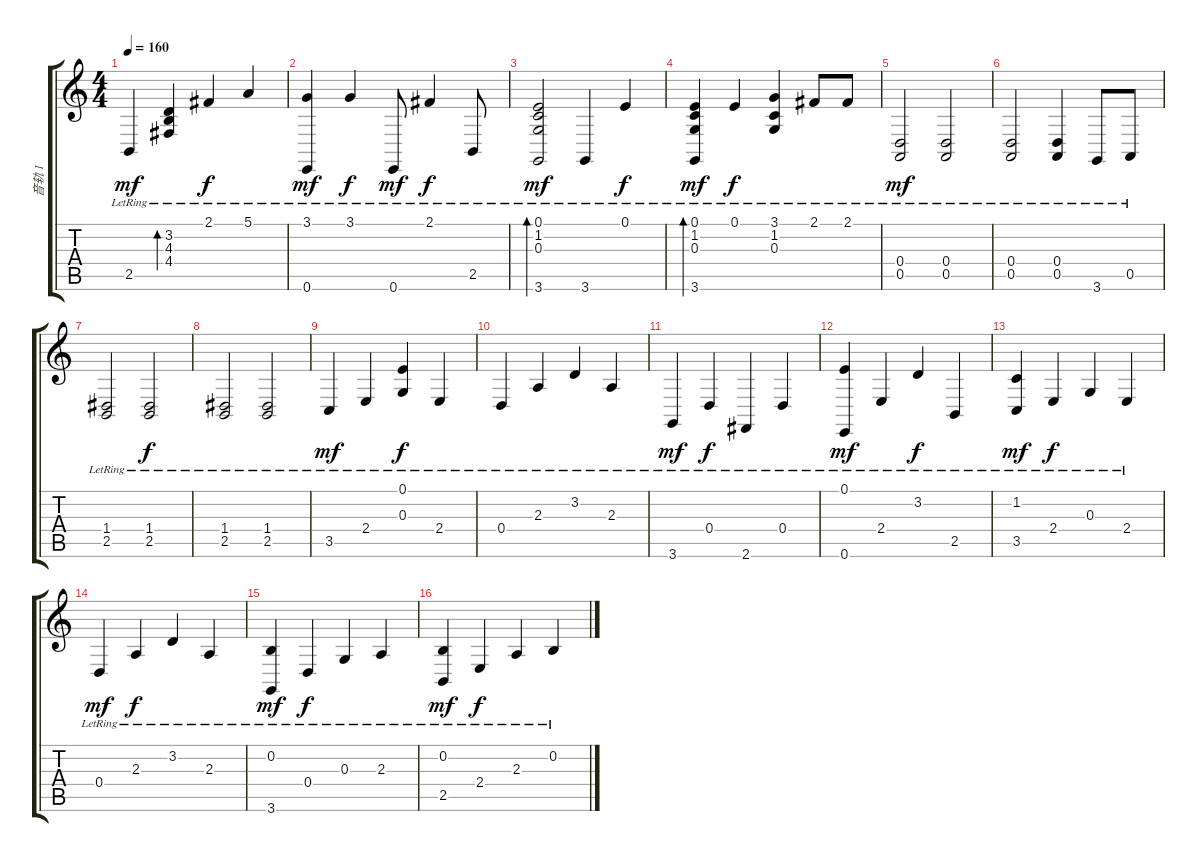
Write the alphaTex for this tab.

\track ("音轨 1" "音轨 1") {instrument acousticgrandpiano}
\staff {score tabs}
\tuning (E4 B3 G3 D3 A2 E2) {hide}
\ts (4 4)
\tempo 160
\clef g2
\ks c
2.5{lr}.4{dy mf} (3.2{lr} 4.3{lr} 4.4{lr}).4{bd 480} 2.1{lr}.4{dy f} 5.1{lr}.4 |
(3.1{lr} 0.6{lr}).4{dy mf} 3.1{lr}.4{dy f} 0.6{lr}.8{dy mf} 2.1{lr}.4{dy f} 2.5{lr}.8 |
(0.1{lr} 1.2{lr} 0.3{lr} 3.6{lr}).2{bd 480 dy mf} 3.6{lr}.4 0.1{lr}.4{dy f} |
(0.1{lr} 1.2{lr} 0.3{lr} 3.6{lr}).4{bd 480 dy mf} 0.1{lr}.4{dy f} (3.1{lr} 1.2{lr} 0.3{lr}).4 2.1{lr}.8 2.1{lr}.8 |
(0.4{lr} 0.5{lr}).2{dy mf} (0.4{lr} 0.5{lr}).2 |
(0.4{lr} 0.5{lr}).2 (0.4{lr} 0.5{lr}).4 3.6{lr}.8 0.5{lr}.8 |
(1.4{lr} 2.5{lr}).2 (1.4{lr} 2.5{lr}).2{dy f} |
(1.4{lr} 2.5{lr}).2 (1.4{lr} 2.5{lr}).2 |
3.5{lr}.4{dy mf} 2.4{lr}.4 (0.1{lr} 0.3{lr}).4{dy f} 2.4{lr}.4 |
0.4{lr}.4 2.3{lr}.4 3.2{lr}.4 2.3{lr}.4 |
3.6{lr}.4{dy mf} 0.4{lr}.4{dy f} 2.6{lr}.4 0.4{lr}.4 |
(0.1{lr} 0.6{lr}).4{dy mf} 2.4{lr}.4 3.2{lr}.4{dy f} 2.5{lr}.4 |
(1.2{lr} 3.5{lr}).4{dy mf} 2.4{lr}.4{dy f} 0.3{lr}.4 2.4{lr}.4 |
0.4{lr}.4{dy mf} 2.3{lr}.4{dy f} 3.2{lr}.4 2.3{lr}.4 |
(0.2{lr} 3.6{lr}).4{dy mf} 0.4{lr}.4{dy f} 0.3{lr}.4 2.3{lr}.4 |
(0.2{lr} 2.5{lr}).4{dy mf} 2.4{lr}.4{dy f} 2.3{lr}.4 0.2{lr}.4
